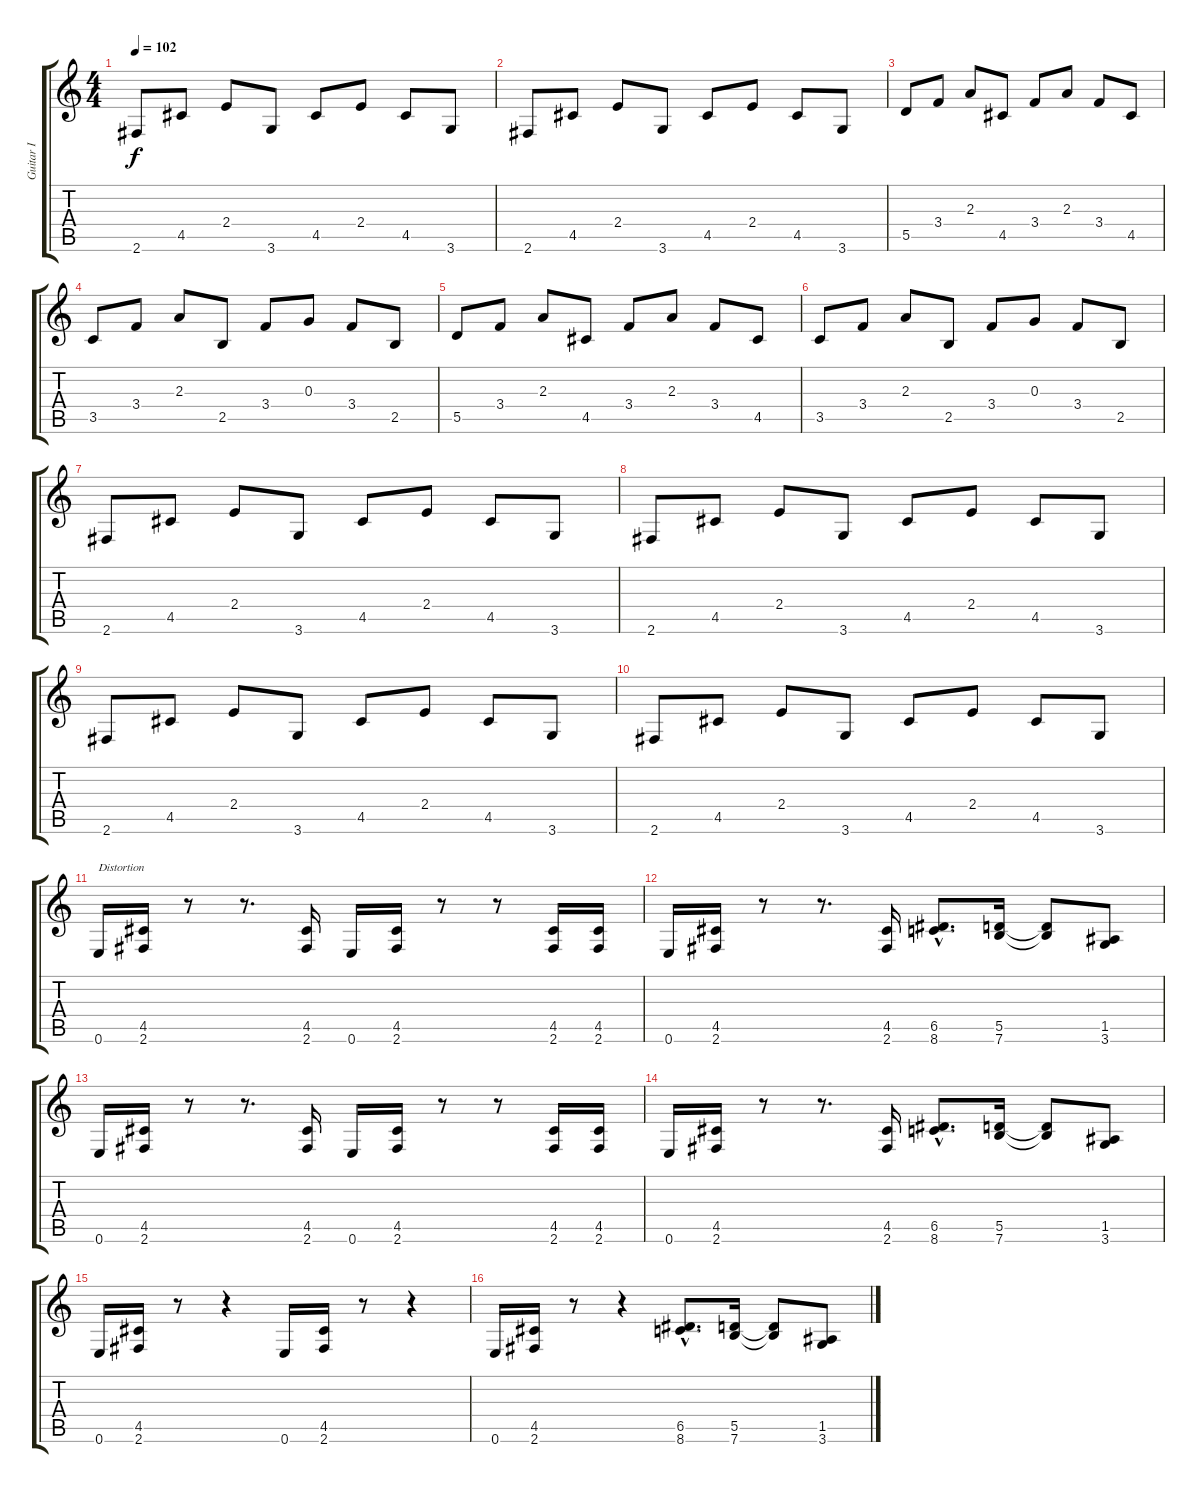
\track ("Guitar I" "Guitar I") {instrument electricguitarclean}
\staff {score tabs}
\tuning (E4 B3 G3 D3 A2 E2) {hide}
\ts (4 4)
\tempo 102
\clef g2
\ks c
2.6.8{dy f} 4.5.8 2.4.8 3.6.8 4.5.8 2.4.8 4.5.8 3.6.8 |
2.6.8 4.5.8 2.4.8 3.6.8 4.5.8 2.4.8 4.5.8 3.6.8 |
5.5.8 3.4.8 2.3.8 4.5.8 3.4.8 2.3.8 3.4.8 4.5.8 |
3.5.8 3.4.8 2.3.8 2.5.8 3.4.8 0.3.8 3.4.8 2.5.8 |
5.5.8 3.4.8 2.3.8 4.5.8 3.4.8 2.3.8 3.4.8 4.5.8 |
3.5.8 3.4.8 2.3.8 2.5.8 3.4.8 0.3.8 3.4.8 2.5.8 |
2.6.8 4.5.8 2.4.8 3.6.8 4.5.8 2.4.8 4.5.8 3.6.8 |
2.6.8 4.5.8 2.4.8 3.6.8 4.5.8 2.4.8 4.5.8 3.6.8 |
2.6.8 4.5.8 2.4.8 3.6.8 4.5.8 2.4.8 4.5.8 3.6.8 |
2.6.8 4.5.8 2.4.8 3.6.8 4.5.8 2.4.8 4.5.8 3.6.8 |
0.6.16{txt "Distortion" instrument distortionguitar} (4.5 2.6).16 r.8 r.8{d} (4.5 2.6).16 0.6.16 (4.5 2.6).16 r.8 r.8 (4.5 2.6).16 (4.5 2.6).16 |
0.6.16 (4.5 2.6).16 r.8 r.8{d} (4.5 2.6).16 (6.5{hac} 8.6{hac}).8{d} (5.5 7.6).16 (5.5{t} 7.6{t}).8 (1.5 3.6).8 |
0.6.16 (4.5 2.6).16 r.8 r.8{d} (4.5 2.6).16 0.6.16 (4.5 2.6).16 r.8 r.8 (4.5 2.6).16 (4.5 2.6).16 |
0.6.16 (4.5 2.6).16 r.8 r.8{d} (4.5 2.6).16 (6.5{hac} 8.6{hac}).8{d} (5.5 7.6).16 (5.5{t} 7.6{t}).8 (1.5 3.6).8 |
0.6.16 (4.5 2.6).16 r.8 r.4 0.6.16 (4.5 2.6).16 r.8 r.4 |
0.6.16 (4.5 2.6).16 r.8 r.4 (6.5{hac} 8.6{hac}).8{d} (5.5 7.6).16 (5.5{t} 7.6{t}).8 (1.5 3.6).8
